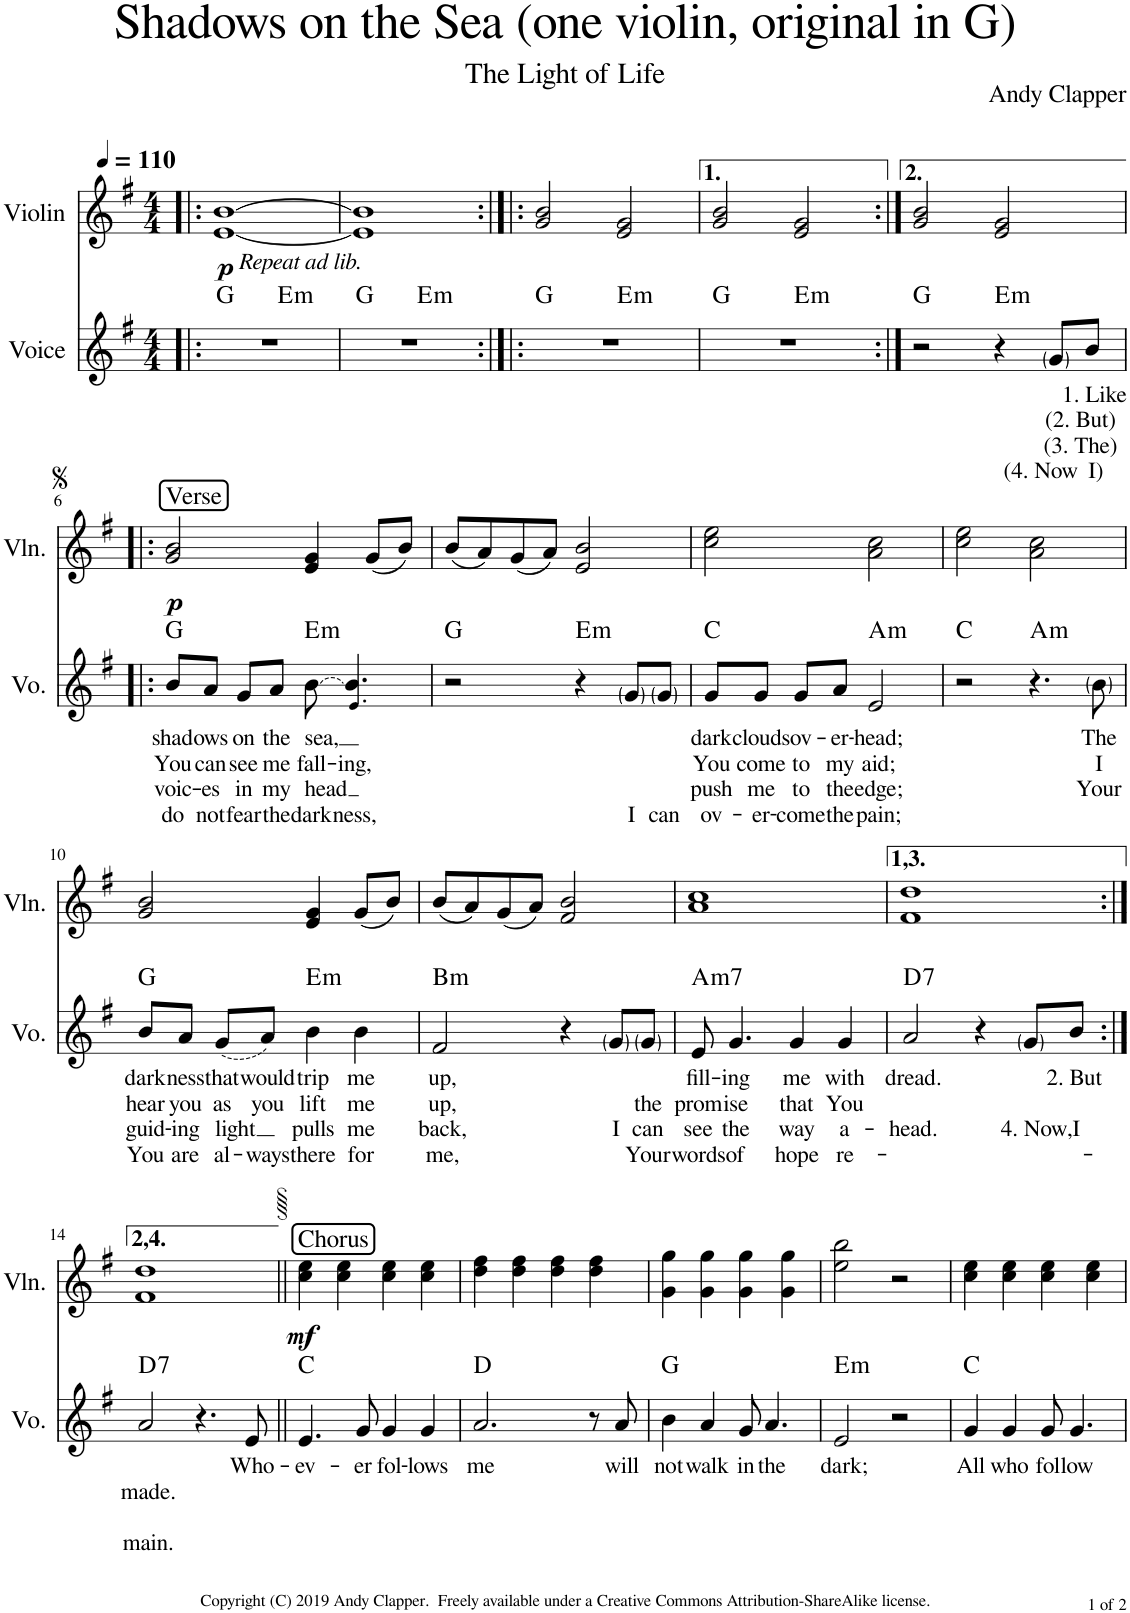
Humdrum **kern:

**kern	**text	**text	**text	**text	**harte	**kern	**dynam
*part2	*part2	*part2	*part2	*part2	*part2	*part1	*part1
*staff2	*staff2	*staff2	*staff2	*staff2	*	*staff1	*staff1
*I"Voice	*	*	*	*	*	*I"Violin	*
*I'Vo.	*	*	*	*	*	*I'Vln.	*
*clefG2	*	*	*	*	*	*clefG2	*
*k[f#]	*	*	*	*	*	*k[f#]	*
*M4/4	*	*	*	*	*	*M4/4	*
*MM110	*	*	*	*	*	*MM110	*
=1!|:	=1!|:	=1!|:	=1!|:	=1!|:	=1!|:	=1!|:	=1!|:
!	!	!	!	!	!	!LO:TX:b:i:t=Repeat ad lib.	!
!	!	!	!	!	!	!	!LO:DY:b
*^	*	*	*	*	*	*	*
1r	2ryy	.	.	.	.	G:maj	[1e [1b	p
!	!	!	!	!	!	!LO:H:kt=m	!	!
.	2ryy	.	.	.	.	E:min	.	.
=2	=2	=2	=2	=2	=2	=2	=2	=2
1r	2ryy	.	.	.	.	G:maj	1e] 1b]	.
!	!	!	!	!	!	!LO:H:kt=m	!	!
.	2ryy	.	.	.	.	E:min	.	.
=3:|!|:	=3:|!|:	=3:|!|:	=3:|!|:	=3:|!|:	=3:|!|:	=3:|!|:	=3:|!|:	=3:|!|:
1r	2ryy	.	.	.	.	G:maj	2g/ 2b/	.
!	!	!	!	!	!	!LO:H:kt=m	!	!
.	2ryy	.	.	.	.	E:min	2e/ 2g/	.
=4	=4	=4	=4	=4	=4	=4	=4	=4
1r	2ryy	.	.	.	.	G:maj	2g/ 2b/	.
!	!	!	!	!	!	!LO:H:kt=m	!	!
.	2ryy	.	.	.	.	E:min	2e/ 2g/	.
*v	*v	*	*	*	*	*	*	*
=5:|!	=5:|!	=5:|!	=5:|!	=5:|!	=5:|!	=5:|!	=5:|!
2r	.	.	.	.	G:maj	2g/ 2b/	.
!	!	!	!	!	!LO:H:kt=m	!	!
4r	.	.	.	.	E:min	2e/ 2g/	.
!	!	!	!	!LO:LY:b	!	!	!
8g/L	.	.	.	(4. Now	.	.	.
!	!LO:LY:b	!LO:LY:b	!LO:LY:b	!LO:LY:b	!	!	!
8b/J	1. Like	(2. But)	(3. The)	I)	.	.	.
!!LO:LB:g=z
=6!|:	=6!|:	=6!|:	=6!|:	=6!|:	=6!|:	=6!|:	=6!|:
!	!	!	!	!	!	!LO:TX:a:t=Verse	!
!	!LO:LY:b	!LO:LY:b	!LO:LY:b	!LO:LY:b	!	!	!LO:DY:b
8b/L	shad-	You	voic-	do	G:maj	2g/ 2b/	p
!	!LO:LY:b	!LO:LY:b	!LO:LY:b	!LO:LY:b	!	!	!
8a/J	-ows	can	-es	not	.	.	.
!	!LO:LY:b	!LO:LY:b	!LO:LY:b	!LO:LY:b	!	!	!
8g/L	on	see	in	fear	.	.	.
!	!LO:LY:b	!LO:LY:b	!LO:LY:b	!LO:LY:b	!	!	!
8a/J	the	me	my	the	.	.	.
!LO:T:dash	!LO:LY:b	!LO:LY:b	!LO:LY:b	!LO:LY:b	!LO:H:kt=m	!	!
[8b\	sea,	fall-	head	dark-	E:min	4e/ 4g/	.
!	!	!LO:LY:b	!	!LO:LY:b	!	!	!
4.e!/ 4.b/]	.	-ing,	.	-ness,	.	.	.
.	.	.	.	.	.	(8g/L	.
.	.	.	.	.	.	8b/J)	.
=7	=7	=7	=7	=7	=7	=7	=7
2r	.	.	.	.	G:maj	(8b/L	.
.	.	.	.	.	.	8a/)	.
.	.	.	.	.	.	(8g/	.
.	.	.	.	.	.	8a/J)	.
!	!	!	!	!	!LO:H:kt=m	!	!
4r	.	.	.	.	E:min	2e/ 2b/	.
!	!	!	!	!LO:LY:b	!	!	!
8g/L	.	.	.	I	.	.	.
!	!	!	!	!LO:LY:b	!	!	!
8g/J	.	.	.	can	.	.	.
=8	=8	=8	=8	=8	=8	=8	=8
!	!LO:LY:b	!LO:LY:b	!LO:LY:b	!LO:LY:b	!	!	!
8g/L	dark	You	push	ov-	C:maj	2cc\ 2ee\	.
!	!LO:LY:b	!LO:LY:b	!LO:LY:b	!LO:LY:b	!	!	!
8g/J	clouds	come	me	-er-	.	.	.
!	!LO:LY:b	!LO:LY:b	!LO:LY:b	!LO:LY:b	!	!	!
8g/L	ov-	to	to	-come	.	.	.
!	!LO:LY:b	!LO:LY:b	!LO:LY:b	!LO:LY:b	!	!	!
8a/J	-er-	my	the	the	.	.	.
!	!LO:LY:b	!LO:LY:b	!LO:LY:b	!LO:LY:b	!LO:H:kt=m	!	!
2e/	-head;	aid;	edge;	pain;	A:min	2a\ 2cc\	.
=9	=9	=9	=9	=9	=9	=9	=9
2r	.	.	.	.	C:maj	2cc\ 2ee\	.
!	!	!	!	!	!LO:H:kt=m	!	!
4.r	.	.	.	.	A:min	2a\ 2cc\	.
!	!LO:LY:b	!LO:LY:b	!LO:LY:b	!	!	!	!
8b\	The	I	Your	.	.	.	.
!!LO:LB:g=z
=10	=10	=10	=10	=10	=10	=10	=10
!	!LO:LY:b	!LO:LY:b	!LO:LY:b	!LO:LY:b	!	!	!
8b/L	dark-	hear	guid-	You	G:maj	2g/ 2b/	.
!	!LO:LY:b	!LO:LY:b	!LO:LY:b	!LO:LY:b	!	!	!
8a/J	-ness	you	-ing	are	.	.	.
!	!LO:LY:b	!LO:LY:b	!LO:LY:b	!LO:LY:b	!	!	!
(8g/L	that	as	light	al-	.	.	.
!	!LO:LY:b	!LO:LY:b	!	!LO:LY:b	!	!	!
8a/J)	would	you	.	-ways	.	.	.
!	!LO:LY:b	!LO:LY:b	!LO:LY:b	!LO:LY:b	!LO:H:kt=m	!	!
4b\	trip	lift	pulls	there	E:min	4e/ 4g/	.
!	!LO:LY:b	!LO:LY:b	!LO:LY:b	!LO:LY:b	!	!	!
4b\	me	me	me	for	.	(8g/L	.
.	.	.	.	.	.	8b/J)	.
=11	=11	=11	=11	=11	=11	=11	=11
!	!LO:LY:b	!LO:LY:b	!LO:LY:b	!LO:LY:b	!LO:H:kt=m	!	!
2f#/	up,	up,	back,	me,	B:min	(8b/L	.
.	.	.	.	.	.	8a/)	.
.	.	.	.	.	.	(8g/	.
.	.	.	.	.	.	8a/J)	.
4r	.	.	.	.	.	2f#/ 2b/	.
!	!	!	!LO:LY:b	!	!	!	!
8g/L	.	.	I	.	.	.	.
!	!	!LO:LY:b	!LO:LY:b	!LO:LY:b	!	!	!
8g/J	.	the	can	Your	.	.	.
=12	=12	=12	=12	=12	=12	=12	=12
!	!LO:LY:b	!LO:LY:b	!LO:LY:b	!LO:LY:b	!LO:H:kt=m7	!	!
8e/	fill-	prom-	see	words	A:min7	1a 1cc	.
!	!LO:LY:b	!LO:LY:b	!LO:LY:b	!LO:LY:b	!	!	!
4.g/	-ing	-ise	the	of	.	.	.
!	!LO:LY:b	!LO:LY:b	!LO:LY:b	!LO:LY:b	!	!	!
4g/	me	that	way	hope	.	.	.
!	!LO:LY:b	!LO:LY:b	!LO:LY:b	!LO:LY:b	!	!	!
4g/	with	You	a-	re-	.	.	.
=13	=13	=13	=13	=13	=13	=13	=13
!	!LO:LY:b	!	!LO:LY:b	!	!LO:H:kt=7	!	!
2a/	dread.	.	-head.	.	D:7	1f# 1dd	.
4r	.	.	.	.	.	.	.
!	!	!	!LO:LY:b	!	!	!	!
8g/L	.	.	4. Now,	.	.	.	.
!	!LO:LY:b	!	!LO:LY:b	!	!	!	!
8b/J	2. But	.	I	.	.	.	.
!!LO:LB:g=z
=14:|!	=14:|!	=14:|!	=14:|!	=14:|!	=14:|!	=14:|!	=14:|!
!	!	!LO:LY:b	!	!LO:LY:b	!LO:H:kt=7	!	!
2a/	.	made.	.	-main.	D:7	1f# 1dd	.
4.r	.	.	.	.	.	.	.
!	!LO:LY:b	!	!	!	!	!	!
8e/	Who-	.	.	.	.	.	.
=15||	=15||	=15||	=15||	=15||	=15||	=15||	=15||
!	!	!	!	!	!	!LO:TX:a:t=Chorus	!
!	!LO:LY:b	!	!	!	!	!	!LO:DY:b
4.e/	-ev-	.	.	.	C:maj	4cc\ 4ee\	mf
.	.	.	.	.	.	4cc\ 4ee\	.
!	!LO:LY:b	!	!	!	!	!	!
8g/	-er	.	.	.	.	.	.
!	!LO:LY:b	!	!	!	!	!	!
4g/	fol-	.	.	.	.	4cc\ 4ee\	.
!	!LO:LY:b	!	!	!	!	!	!
4g/	-lows	.	.	.	.	4cc\ 4ee\	.
=16	=16	=16	=16	=16	=16	=16	=16
!	!LO:LY:b	!	!	!	!	!	!
2.a/	me	.	.	.	D:maj	4dd\ 4ff#\	.
.	.	.	.	.	.	4dd\ 4ff#\	.
.	.	.	.	.	.	4dd\ 4ff#\	.
8r	.	.	.	.	.	4dd\ 4ff#\	.
!	!LO:LY:b	!	!	!	!	!	!
8a/	will	.	.	.	.	.	.
=17	=17	=17	=17	=17	=17	=17	=17
!	!LO:LY:b	!	!	!	!	!	!
4b\	not	.	.	.	G:maj	4g\ 4gg\	.
!	!LO:LY:b	!	!	!	!	!	!
4a/	walk	.	.	.	.	4g\ 4gg\	.
!	!LO:LY:b	!	!	!	!	!	!
8g/	in	.	.	.	.	4g\ 4gg\	.
!	!LO:LY:b	!	!	!	!	!	!
4.a/	the	.	.	.	.	.	.
.	.	.	.	.	.	4g\ 4gg\	.
=18	=18	=18	=18	=18	=18	=18	=18
!	!LO:LY:b	!	!	!	!LO:H:kt=m	!	!
2e/	dark;	.	.	.	E:min	2ee\ 2bb\	.
2r	.	.	.	.	.	2r	.
=19	=19	=19	=19	=19	=19	=19	=19
!	!LO:LY:b	!	!	!	!	!	!
4g/	All	.	.	.	C:maj	4cc\ 4ee\	.
!	!LO:LY:b	!	!	!	!	!	!
4g/	who	.	.	.	.	4cc\ 4ee\	.
!	!LO:LY:b	!	!	!	!	!	!
8g/	fol-	.	.	.	.	4cc\ 4ee\	.
!	!LO:LY:b	!	!	!	!	!	!
4.g/	-low	.	.	.	.	.	.
.	.	.	.	.	.	4cc\ 4ee\	.
=	=	=	=	=	=	=	=
*-	*-	*-	*-	*-	*-	*-	*-
